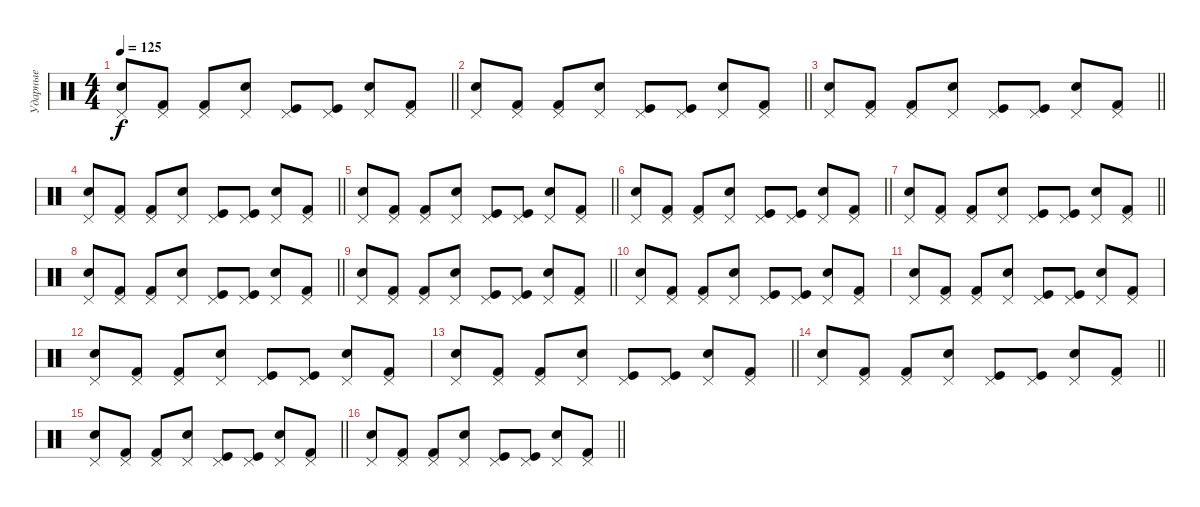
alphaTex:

\track ("Ударные" "Ударные") {instrument percussion}
\staff {score}
\articulation defaults
\ts (4 4)
\tempo 125
\clef neutral
\barLineRight lightlight
\ks c
("Electric Snare (hit)" "Pedal Hi-Hat (hit)").8{dy f} ("Kick (hit) 2" "Pedal Hi-Hat (hit)").8 ("Kick (hit) 2" "Pedal Hi-Hat (hit)").8 ("Electric Snare (hit)" "Pedal Hi-Hat (hit)").8 ("Kick (hit)" "Pedal Hi-Hat (hit)").8 ("Kick (hit)" "Pedal Hi-Hat (hit)").8 ("Electric Snare (hit)" "Pedal Hi-Hat (hit)").8 ("Kick (hit) 2" "Pedal Hi-Hat (hit)").8 |
\barLineRight lightlight
("Electric Snare (hit)" "Pedal Hi-Hat (hit)").8 ("Kick (hit) 2" "Pedal Hi-Hat (hit)").8 ("Kick (hit) 2" "Pedal Hi-Hat (hit)").8 ("Electric Snare (hit)" "Pedal Hi-Hat (hit)").8 ("Kick (hit)" "Pedal Hi-Hat (hit)").8 ("Kick (hit)" "Pedal Hi-Hat (hit)").8 ("Electric Snare (hit)" "Pedal Hi-Hat (hit)").8 ("Kick (hit) 2" "Pedal Hi-Hat (hit)").8 |
\barLineRight lightlight
("Electric Snare (hit)" "Pedal Hi-Hat (hit)").8 ("Kick (hit) 2" "Pedal Hi-Hat (hit)").8 ("Kick (hit) 2" "Pedal Hi-Hat (hit)").8 ("Electric Snare (hit)" "Pedal Hi-Hat (hit)").8 ("Kick (hit)" "Pedal Hi-Hat (hit)").8 ("Kick (hit)" "Pedal Hi-Hat (hit)").8 ("Electric Snare (hit)" "Pedal Hi-Hat (hit)").8 ("Kick (hit) 2" "Pedal Hi-Hat (hit)").8 |
\barLineRight lightlight
("Electric Snare (hit)" "Pedal Hi-Hat (hit)").8 ("Kick (hit) 2" "Pedal Hi-Hat (hit)").8 ("Kick (hit) 2" "Pedal Hi-Hat (hit)").8 ("Electric Snare (hit)" "Pedal Hi-Hat (hit)").8 ("Kick (hit)" "Pedal Hi-Hat (hit)").8 ("Kick (hit)" "Pedal Hi-Hat (hit)").8 ("Electric Snare (hit)" "Pedal Hi-Hat (hit)").8 ("Kick (hit) 2" "Pedal Hi-Hat (hit)").8 |
\barLineRight lightlight
("Electric Snare (hit)" "Pedal Hi-Hat (hit)").8 ("Kick (hit) 2" "Pedal Hi-Hat (hit)").8 ("Kick (hit) 2" "Pedal Hi-Hat (hit)").8 ("Electric Snare (hit)" "Pedal Hi-Hat (hit)").8 ("Kick (hit)" "Pedal Hi-Hat (hit)").8 ("Kick (hit)" "Pedal Hi-Hat (hit)").8 ("Electric Snare (hit)" "Pedal Hi-Hat (hit)").8 ("Kick (hit) 2" "Pedal Hi-Hat (hit)").8 |
\barLineRight lightlight
("Electric Snare (hit)" "Pedal Hi-Hat (hit)").8 ("Kick (hit) 2" "Pedal Hi-Hat (hit)").8 ("Kick (hit) 2" "Pedal Hi-Hat (hit)").8 ("Electric Snare (hit)" "Pedal Hi-Hat (hit)").8 ("Kick (hit)" "Pedal Hi-Hat (hit)").8 ("Kick (hit)" "Pedal Hi-Hat (hit)").8 ("Electric Snare (hit)" "Pedal Hi-Hat (hit)").8 ("Kick (hit) 2" "Pedal Hi-Hat (hit)").8 |
\barLineRight lightlight
("Electric Snare (hit)" "Pedal Hi-Hat (hit)").8 ("Kick (hit) 2" "Pedal Hi-Hat (hit)").8 ("Kick (hit) 2" "Pedal Hi-Hat (hit)").8 ("Electric Snare (hit)" "Pedal Hi-Hat (hit)").8 ("Kick (hit)" "Pedal Hi-Hat (hit)").8 ("Kick (hit)" "Pedal Hi-Hat (hit)").8 ("Electric Snare (hit)" "Pedal Hi-Hat (hit)").8 ("Kick (hit) 2" "Pedal Hi-Hat (hit)").8 |
\barLineRight lightlight
("Electric Snare (hit)" "Pedal Hi-Hat (hit)").8 ("Kick (hit) 2" "Pedal Hi-Hat (hit)").8 ("Kick (hit) 2" "Pedal Hi-Hat (hit)").8 ("Electric Snare (hit)" "Pedal Hi-Hat (hit)").8 ("Kick (hit)" "Pedal Hi-Hat (hit)").8 ("Kick (hit)" "Pedal Hi-Hat (hit)").8 ("Electric Snare (hit)" "Pedal Hi-Hat (hit)").8 ("Kick (hit) 2" "Pedal Hi-Hat (hit)").8 |
\barLineRight lightlight
("Electric Snare (hit)" "Pedal Hi-Hat (hit)").8 ("Kick (hit) 2" "Pedal Hi-Hat (hit)").8 ("Kick (hit) 2" "Pedal Hi-Hat (hit)").8 ("Electric Snare (hit)" "Pedal Hi-Hat (hit)").8 ("Kick (hit)" "Pedal Hi-Hat (hit)").8 ("Kick (hit)" "Pedal Hi-Hat (hit)").8 ("Electric Snare (hit)" "Pedal Hi-Hat (hit)").8 ("Kick (hit) 2" "Pedal Hi-Hat (hit)").8 |
("Electric Snare (hit)" "Pedal Hi-Hat (hit)").8 ("Kick (hit) 2" "Pedal Hi-Hat (hit)").8 ("Kick (hit) 2" "Pedal Hi-Hat (hit)").8 ("Electric Snare (hit)" "Pedal Hi-Hat (hit)").8 ("Kick (hit)" "Pedal Hi-Hat (hit)").8 ("Kick (hit)" "Pedal Hi-Hat (hit)").8 ("Electric Snare (hit)" "Pedal Hi-Hat (hit)").8 ("Kick (hit) 2" "Pedal Hi-Hat (hit)").8 |
("Electric Snare (hit)" "Pedal Hi-Hat (hit)").8 ("Kick (hit) 2" "Pedal Hi-Hat (hit)").8 ("Kick (hit) 2" "Pedal Hi-Hat (hit)").8 ("Electric Snare (hit)" "Pedal Hi-Hat (hit)").8 ("Kick (hit)" "Pedal Hi-Hat (hit)").8 ("Kick (hit)" "Pedal Hi-Hat (hit)").8 ("Electric Snare (hit)" "Pedal Hi-Hat (hit)").8 ("Kick (hit) 2" "Pedal Hi-Hat (hit)").8 |
("Electric Snare (hit)" "Pedal Hi-Hat (hit)").8 ("Kick (hit) 2" "Pedal Hi-Hat (hit)").8 ("Kick (hit) 2" "Pedal Hi-Hat (hit)").8 ("Electric Snare (hit)" "Pedal Hi-Hat (hit)").8 ("Kick (hit)" "Pedal Hi-Hat (hit)").8 ("Kick (hit)" "Pedal Hi-Hat (hit)").8 ("Electric Snare (hit)" "Pedal Hi-Hat (hit)").8 ("Kick (hit) 2" "Pedal Hi-Hat (hit)").8 |
\barLineRight lightlight
("Electric Snare (hit)" "Pedal Hi-Hat (hit)").8 ("Kick (hit) 2" "Pedal Hi-Hat (hit)").8 ("Kick (hit) 2" "Pedal Hi-Hat (hit)").8 ("Electric Snare (hit)" "Pedal Hi-Hat (hit)").8 ("Kick (hit)" "Pedal Hi-Hat (hit)").8 ("Kick (hit)" "Pedal Hi-Hat (hit)").8 ("Electric Snare (hit)" "Pedal Hi-Hat (hit)").8 ("Kick (hit) 2" "Pedal Hi-Hat (hit)").8 |
\barLineRight lightlight
("Electric Snare (hit)" "Pedal Hi-Hat (hit)").8 ("Kick (hit) 2" "Pedal Hi-Hat (hit)").8 ("Kick (hit) 2" "Pedal Hi-Hat (hit)").8 ("Electric Snare (hit)" "Pedal Hi-Hat (hit)").8 ("Kick (hit)" "Pedal Hi-Hat (hit)").8 ("Kick (hit)" "Pedal Hi-Hat (hit)").8 ("Electric Snare (hit)" "Pedal Hi-Hat (hit)").8 ("Kick (hit) 2" "Pedal Hi-Hat (hit)").8 |
\barLineRight lightlight
("Electric Snare (hit)" "Pedal Hi-Hat (hit)").8 ("Kick (hit) 2" "Pedal Hi-Hat (hit)").8 ("Kick (hit) 2" "Pedal Hi-Hat (hit)").8 ("Electric Snare (hit)" "Pedal Hi-Hat (hit)").8 ("Kick (hit)" "Pedal Hi-Hat (hit)").8 ("Kick (hit)" "Pedal Hi-Hat (hit)").8 ("Electric Snare (hit)" "Pedal Hi-Hat (hit)").8 ("Kick (hit) 2" "Pedal Hi-Hat (hit)").8 |
\barLineRight lightlight
("Electric Snare (hit)" "Pedal Hi-Hat (hit)").8 ("Kick (hit) 2" "Pedal Hi-Hat (hit)").8 ("Kick (hit) 2" "Pedal Hi-Hat (hit)").8 ("Electric Snare (hit)" "Pedal Hi-Hat (hit)").8 ("Kick (hit)" "Pedal Hi-Hat (hit)").8 ("Kick (hit)" "Pedal Hi-Hat (hit)").8 ("Electric Snare (hit)" "Pedal Hi-Hat (hit)").8 ("Kick (hit) 2" "Pedal Hi-Hat (hit)").8
